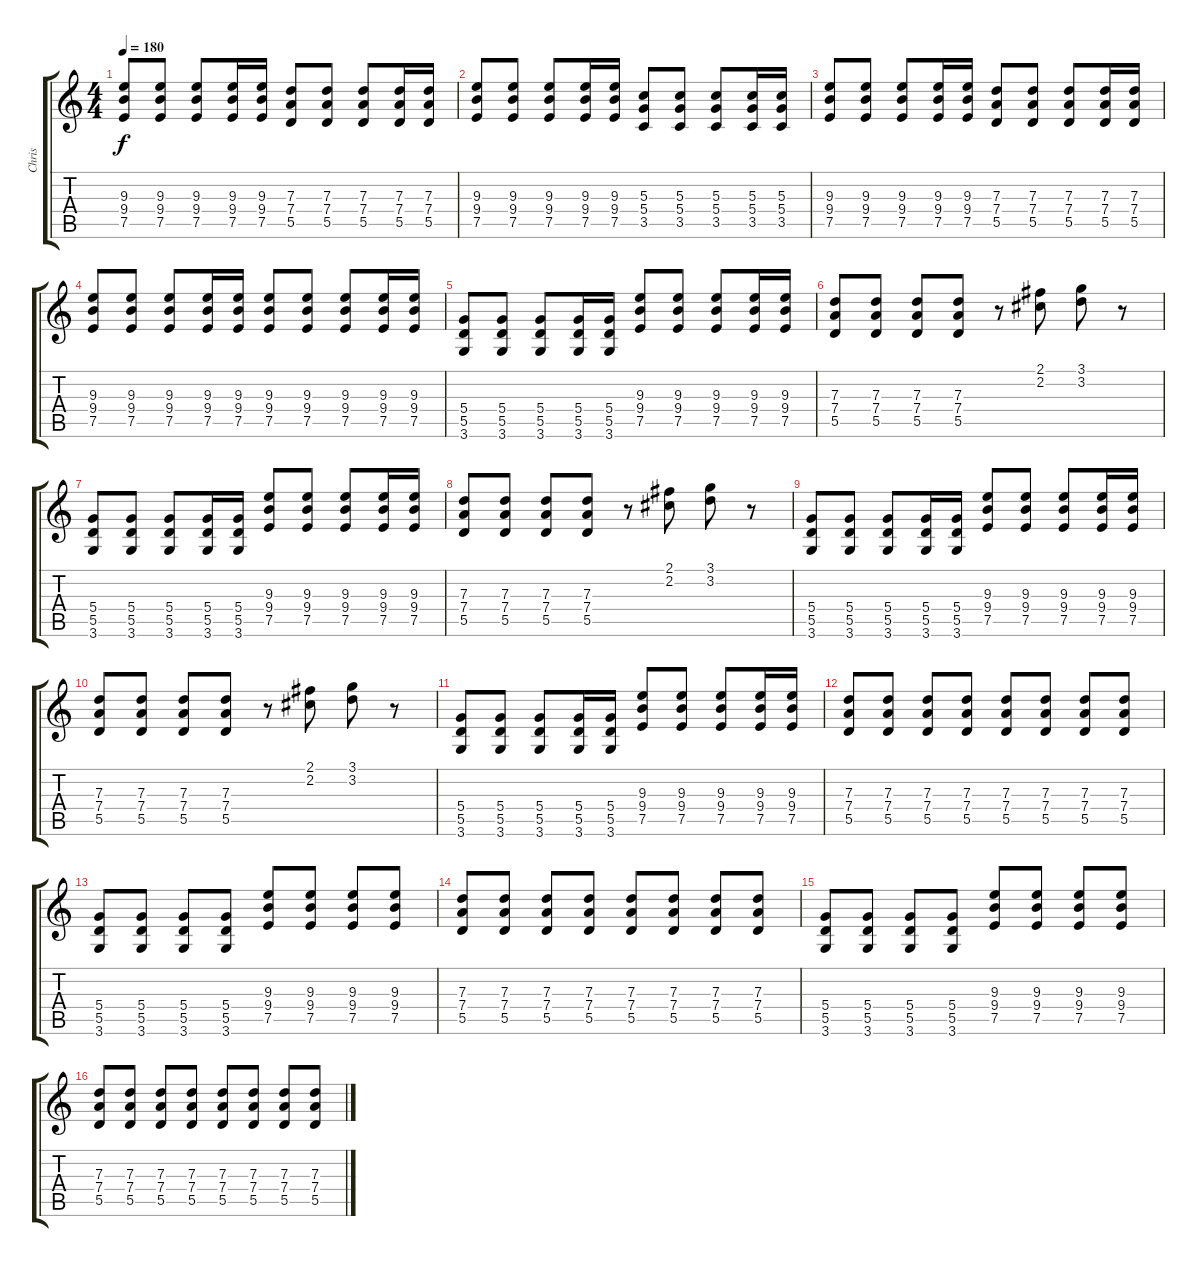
\track ("Chris" "Chris") {instrument distortionguitar}
\staff {score tabs}
\tuning (E4 B3 G3 D3 A2 E2) {hide}
\ts (4 4)
\tempo 180
\clef g2
\ks c
(9.3 9.4 7.5).8{dy f} (9.3 9.4 7.5).8 (9.3 9.4 7.5).8 (9.3 9.4 7.5).16 (9.3 9.4 7.5).16 (7.3 7.4 5.5).8 (7.3 7.4 5.5).8 (7.3 7.4 5.5).8 (7.3 7.4 5.5).16 (7.3 7.4 5.5).16 |
(9.3 9.4 7.5).8 (9.3 9.4 7.5).8 (9.3 9.4 7.5).8 (9.3 9.4 7.5).16 (9.3 9.4 7.5).16 (5.3 5.4 3.5).8 (5.3 5.4 3.5).8 (5.3 5.4 3.5).8 (5.3 5.4 3.5).16 (5.3 5.4 3.5).16 |
(9.3 9.4 7.5).8 (9.3 9.4 7.5).8 (9.3 9.4 7.5).8 (9.3 9.4 7.5).16 (9.3 9.4 7.5).16 (7.3 7.4 5.5).8 (7.3 7.4 5.5).8 (7.3 7.4 5.5).8 (7.3 7.4 5.5).16 (7.3 7.4 5.5).16 |
(9.3 9.4 7.5).8 (9.3 9.4 7.5).8 (9.3 9.4 7.5).8 (9.3 9.4 7.5).16 (9.3 9.4 7.5).16 (9.3 9.4 7.5).8 (9.3 9.4 7.5).8 (9.3 9.4 7.5).8 (9.3 9.4 7.5).16 (9.3 9.4 7.5).16 |
(5.4 5.5 3.6).8 (5.4 5.5 3.6).8 (5.4 5.5 3.6).8 (5.4 5.5 3.6).16 (5.4 5.5 3.6).16 (9.3 9.4 7.5).8 (9.3 9.4 7.5).8 (9.3 9.4 7.5).8 (9.3 9.4 7.5).16 (9.3 9.4 7.5).16 |
(7.3 7.4 5.5).8 (7.3 7.4 5.5).8 (7.3 7.4 5.5).8 (7.3 7.4 5.5).8 r.8 (2.1 2.2).8 (3.1 3.2).8 r.8 |
(5.4 5.5 3.6).8 (5.4 5.5 3.6).8 (5.4 5.5 3.6).8 (5.4 5.5 3.6).16 (5.4 5.5 3.6).16 (9.3 9.4 7.5).8 (9.3 9.4 7.5).8 (9.3 9.4 7.5).8 (9.3 9.4 7.5).16 (9.3 9.4 7.5).16 |
(7.3 7.4 5.5).8 (7.3 7.4 5.5).8 (7.3 7.4 5.5).8 (7.3 7.4 5.5).8 r.8 (2.1 2.2).8 (3.1 3.2).8 r.8 |
(5.4 5.5 3.6).8 (5.4 5.5 3.6).8 (5.4 5.5 3.6).8 (5.4 5.5 3.6).16 (5.4 5.5 3.6).16 (9.3 9.4 7.5).8 (9.3 9.4 7.5).8 (9.3 9.4 7.5).8 (9.3 9.4 7.5).16 (9.3 9.4 7.5).16 |
(7.3 7.4 5.5).8 (7.3 7.4 5.5).8 (7.3 7.4 5.5).8 (7.3 7.4 5.5).8 r.8 (2.1 2.2).8 (3.1 3.2).8 r.8 |
(5.4 5.5 3.6).8 (5.4 5.5 3.6).8 (5.4 5.5 3.6).8 (5.4 5.5 3.6).16 (5.4 5.5 3.6).16 (9.3 9.4 7.5).8 (9.3 9.4 7.5).8 (9.3 9.4 7.5).8 (9.3 9.4 7.5).16 (9.3 9.4 7.5).16 |
(7.3 7.4 5.5).8 (7.3 7.4 5.5).8 (7.3 7.4 5.5).8 (7.3 7.4 5.5).8 (7.3 7.4 5.5).8 (7.3 7.4 5.5).8 (7.3 7.4 5.5).8 (7.3 7.4 5.5).8 |
(5.4 5.5 3.6).8 (5.4 5.5 3.6).8 (5.4 5.5 3.6).8 (5.4 5.5 3.6).8 (9.3 9.4 7.5).8 (9.3 9.4 7.5).8 (9.3 9.4 7.5).8 (9.3 9.4 7.5).8 |
(7.3 7.4 5.5).8 (7.3 7.4 5.5).8 (7.3 7.4 5.5).8 (7.3 7.4 5.5).8 (7.3 7.4 5.5).8 (7.3 7.4 5.5).8 (7.3 7.4 5.5).8 (7.3 7.4 5.5).8 |
(5.4 5.5 3.6).8 (5.4 5.5 3.6).8 (5.4 5.5 3.6).8 (5.4 5.5 3.6).8 (9.3 9.4 7.5).8 (9.3 9.4 7.5).8 (9.3 9.4 7.5).8 (9.3 9.4 7.5).8 |
(7.3 7.4 5.5).8 (7.3 7.4 5.5).8 (7.3 7.4 5.5).8 (7.3 7.4 5.5).8 (7.3 7.4 5.5).8 (7.3 7.4 5.5).8 (7.3 7.4 5.5).8 (7.3 7.4 5.5).8
